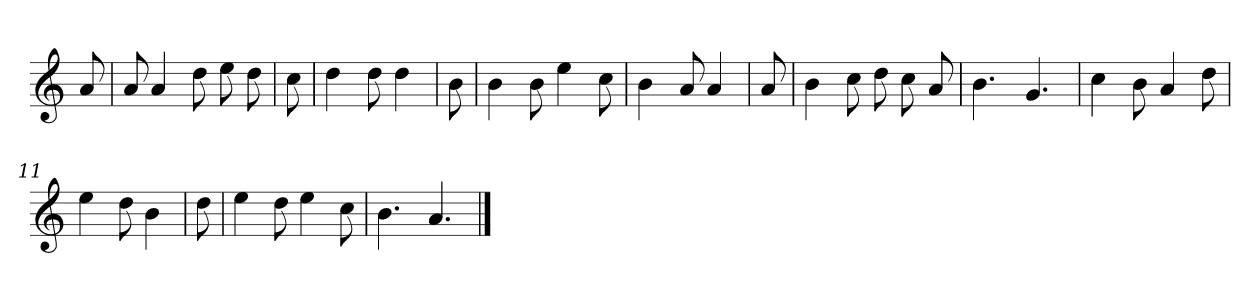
**kern
*part1
*staff1
*clefG2
*k[]
*a:
=
8a
=1
8a
4a
8dd
8ee
8dd
=2y
8cc
=3
4dd
8dd
4dd
=4
8b
=5
4b
8b
4ee
8cc
=6
4b
8a
4a
=7
8a
=8
4b
8cc
8dd
8cc
8a
=9
4.b
4.g
=10
4cc
8b
4a
8dd
=11
4ee
8dd
4b
=12
8dd
=13
4ee
8dd
4ee
8cc
=14
4.b
4.a
==
*-
